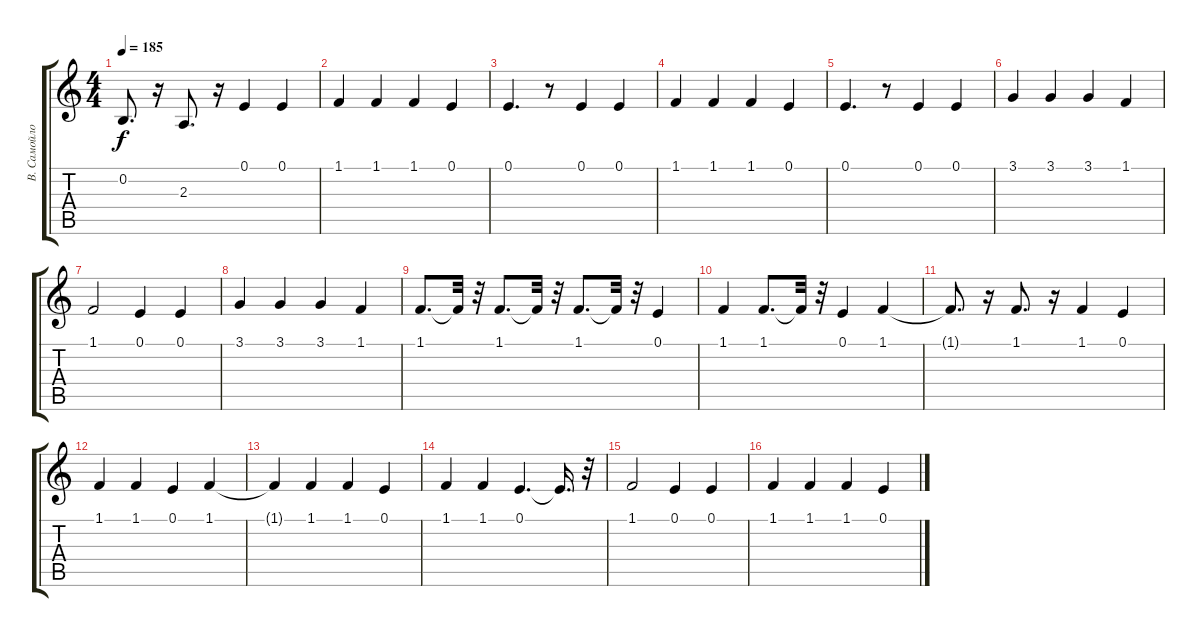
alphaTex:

\track ("В. Самойлов (вокал)" "В. Самойло") {instrument lead6voice}
\staff {score tabs}
\tuning (E4 B3 G3 D3 A2 E2) {hide}
\ts (4 4)
\tempo 185
\clef g2
\ks c
0.2.8{d dy f} r.16 2.3.8{d} r.16 0.1.4 0.1.4 |
1.1.4 1.1.4 1.1.4 0.1.4 |
0.1.4{d} r.8 0.1.4 0.1.4 |
1.1.4 1.1.4 1.1.4 0.1.4 |
0.1.4{d} r.8 0.1.4 0.1.4 |
3.1.4 3.1.4 3.1.4 1.1.4 |
1.1.2 0.1.4 0.1.4 |
3.1.4 3.1.4 3.1.4 1.1.4 |
1.1.8{d} 1.1{t}.32 r.32 1.1.8{d} 1.1{t}.32 r.32 1.1.8{d} 1.1{t}.32 r.32 0.1.4 |
1.1.4 1.1.8{d} 1.1{t}.32 r.32 0.1.4 1.1.4 |
1.1{t}.8{d} r.16 1.1.8{d} r.16 1.1.4 0.1.4 |
1.1.4 1.1.4 0.1.4 1.1.4 |
1.1{t}.4 1.1.4 1.1.4 0.1.4 |
1.1.4 1.1.4 0.1.4{d} 0.1{t}.16{d} r.32 |
1.1.2 0.1.4 0.1.4 |
1.1.4 1.1.4 1.1.4 0.1.4
